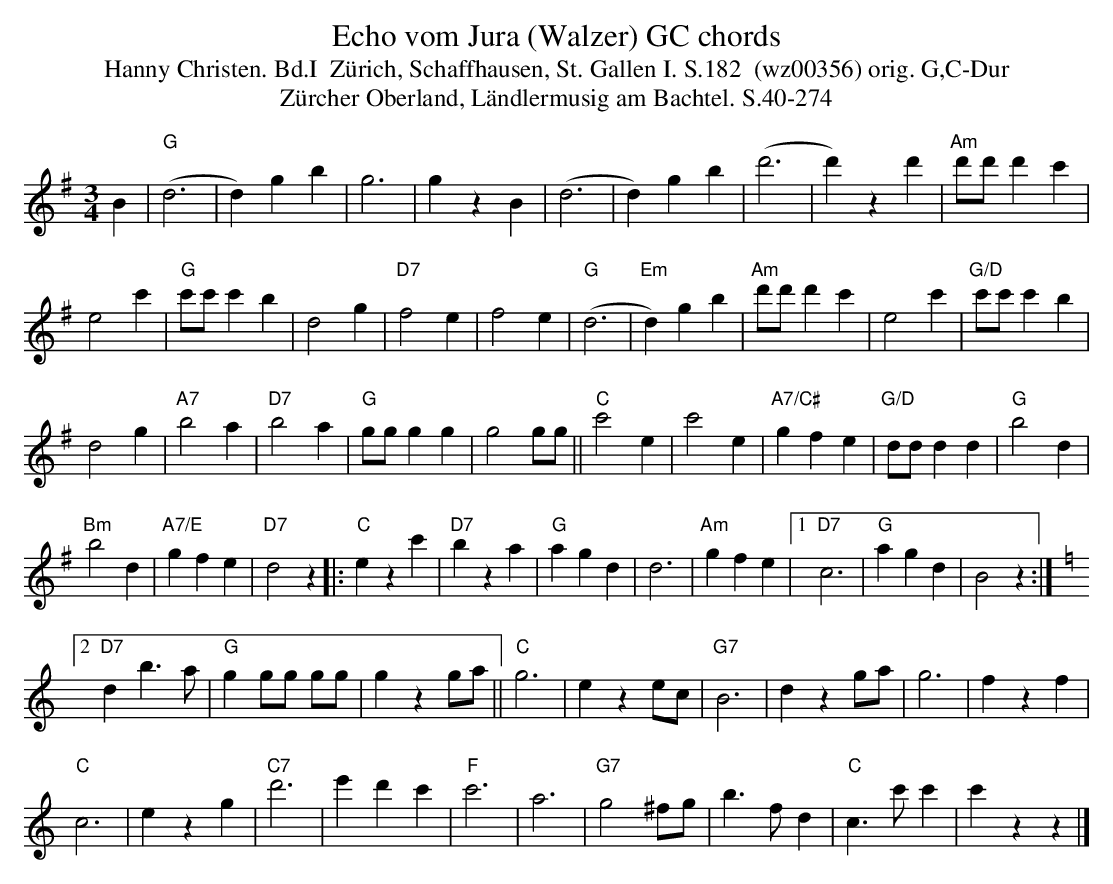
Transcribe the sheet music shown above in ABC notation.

X:1
T: Echo vom Jura (Walzer) GC chords
T:Hanny Christen. Bd.I  Z\"urich, Schaffhausen, St. Gallen I. S.182  (wz00356) orig. G,C-Dur
T: Z\"urcher Oberland, L\"andlermusig am Bachtel. S.40-274
M:3/4
L:1/4
K:G %%MIDI gchordon
B | "G"(d3 | d)gb | g3 | gzB | (d3 | d)gb | (d'3 | d')zd' | "Am"d'/d'/ d'c' |
e2c' | "G"c'/c'/c'b | d2g | "D7"f2e | f2e | "G"(d3 | "Em"d)gb | "Am"d'/d'/d'c' | e2c' | "G/D"c'/c'/c'b |
d2g | "A7"b2a | "D7"b2a | "G"g/g/gg | g2g/g/ || "C"c'2e | c'2e | "A7/C#"gfe | "G/D"d/d/dd | "G"b2d |
"Bm"b2d | "A7/E"gfe | "D7"d2z |:  "C"ezc' | "D7"bza | "G"agd |  d3 | "Am"gfe |1 "D7"c3 | "G"agd | B2z :|2 [K:C]
"D7"db>a | "G"gg/g/ g/g/ | gzg/a/ || "C"g3 | eze/c/ | "G7"B3 | dzg/a/ | g3 | fzf |
"C"c3 | ezg | "C7"d'3 | e'd'c' | "F"c'3 | a3 | "G7"g2^f/g/ | b>fd | "C"c>c'c' | c'zz |]
